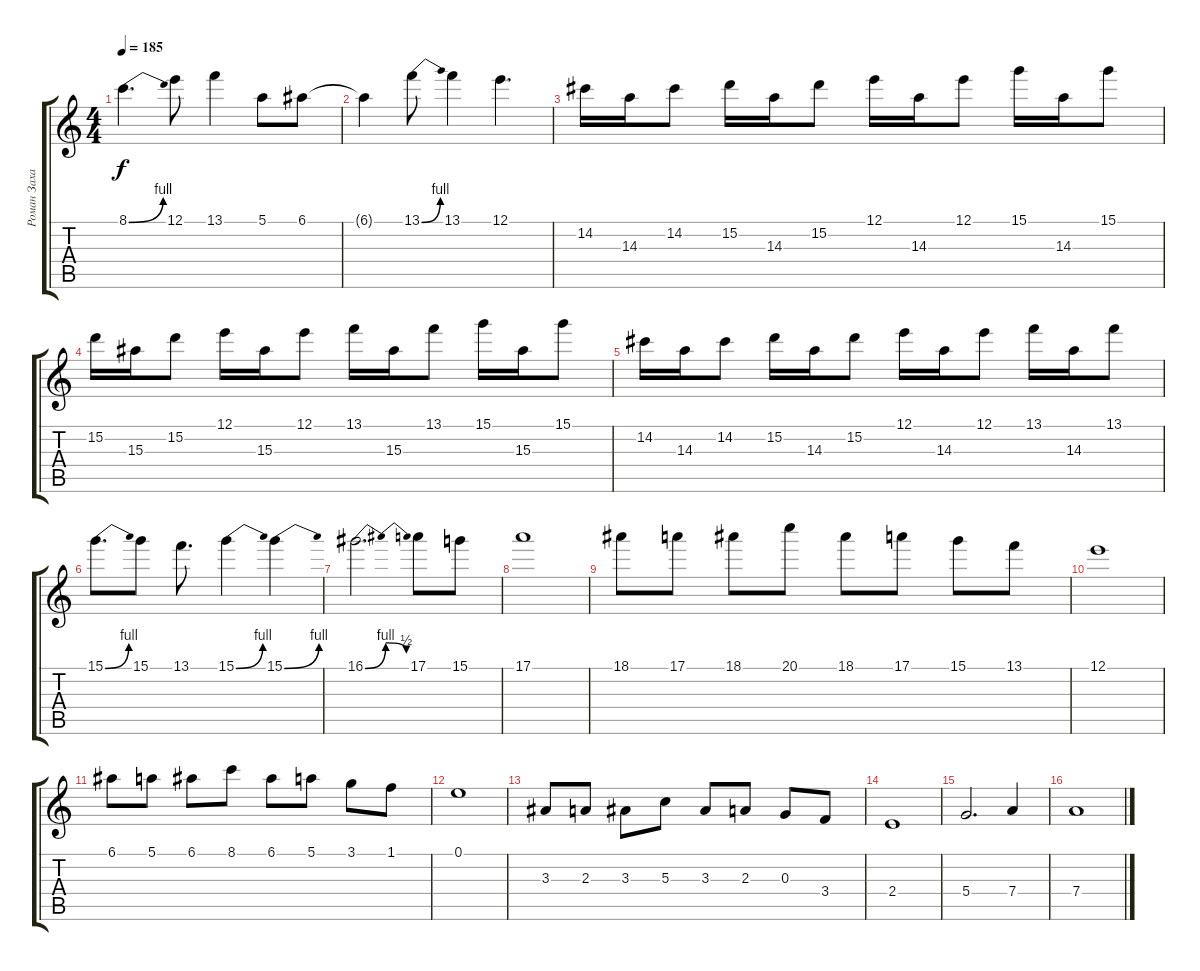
\track ("Роман Захаров" "Роман Заха") {instrument distortionguitar}
\staff {score tabs}
\tuning (E4 B3 G3 D3 A2 E2) {hide}
\ts (4 4)
\tempo 185
\clef g2
\ks c
8.1{be (bend 0 0 60 4)}.4{d dy f} 12.1.8 13.1.4 5.1.8 6.1.8 |
6.1{t}.4 13.1{be (bend 0 0 60 4)}.8 13.1.4 12.1.4{d} |
14.2.16 14.3.16 14.2.8 15.2.16 14.3.16 15.2.8 12.1.16 14.3.16 12.1.8 15.1.16 14.3.16 15.1.8 |
15.2.16 15.3.16 15.2.8 12.1.16 15.3.16 12.1.8 13.1.16 15.3.16 13.1.8 15.1.16 15.3.16 15.1.8 |
14.2.16 14.3.16 14.2.8 15.2.16 14.3.16 15.2.8 12.1.16 14.3.16 12.1.8 13.1.16 14.3.16 13.1.8 |
15.1{be (bend 0 0 60 4)}.8{d} 15.1.8 13.1.8{d} 15.1{be (bend 0 0 60 4)}.4 15.1{be (bend 0 0 60 4)}.4 |
16.1{be (bendrelease 0 0 10 4 30 4 60 2)}.2{d} 17.1.8 15.1.8 |
17.1.1 |
18.1.8 17.1.8 18.1.8 20.1.8 18.1.8 17.1.8 15.1.8 13.1.8 |
12.1.1 |
6.1.8 5.1.8 6.1.8 8.1.8 6.1.8 5.1.8 3.1.8 1.1.8 |
0.1.1 |
3.3.8 2.3.8 3.3.8 5.3.8 3.3.8 2.3.8 0.3.8 3.4.8 |
2.4.1 |
5.4.2{d} 7.4.4 |
7.4.1
